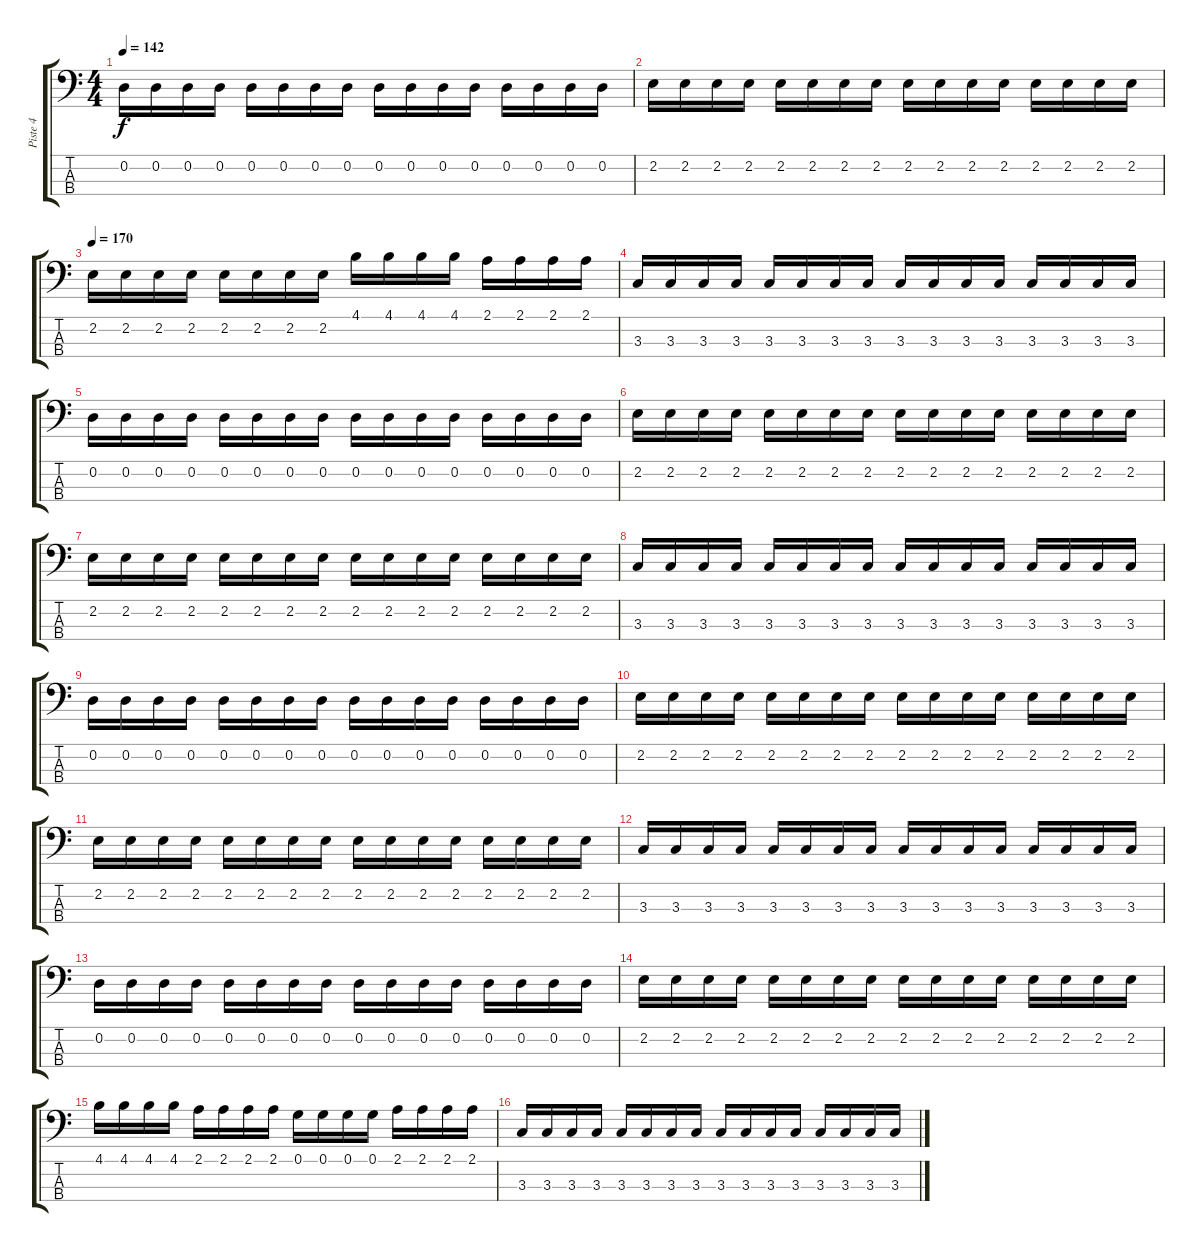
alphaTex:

\track ("Piste 4" "Piste 4") {instrument electricbassfinger}
\staff {score tabs}
\tuning (G2 D2 A1 E1) {hide}
\ts (4 4)
\tempo 142
\clef f4
\ks c
0.2.16{dy f} 0.2.16 0.2.16 0.2.16 0.2.16 0.2.16 0.2.16 0.2.16 0.2.16 0.2.16 0.2.16 0.2.16 0.2.16 0.2.16 0.2.16 0.2.16 |
2.2.16 2.2.16 2.2.16 2.2.16 2.2.16 2.2.16 2.2.16 2.2.16 2.2.16 2.2.16 2.2.16 2.2.16 2.2.16 2.2.16 2.2.16 2.2.16 |
\tempo 170
2.2.16 2.2.16 2.2.16 2.2.16 2.2.16 2.2.16 2.2.16 2.2.16 4.1.16 4.1.16 4.1.16 4.1.16 2.1.16 2.1.16 2.1.16 2.1.16 |
3.3.16 3.3.16 3.3.16 3.3.16 3.3.16 3.3.16 3.3.16 3.3.16 3.3.16 3.3.16 3.3.16 3.3.16 3.3.16 3.3.16 3.3.16 3.3.16 |
0.2.16 0.2.16 0.2.16 0.2.16 0.2.16 0.2.16 0.2.16 0.2.16 0.2.16 0.2.16 0.2.16 0.2.16 0.2.16 0.2.16 0.2.16 0.2.16 |
2.2.16 2.2.16 2.2.16 2.2.16 2.2.16 2.2.16 2.2.16 2.2.16 2.2.16 2.2.16 2.2.16 2.2.16 2.2.16 2.2.16 2.2.16 2.2.16 |
2.2.16 2.2.16 2.2.16 2.2.16 2.2.16 2.2.16 2.2.16 2.2.16 2.2.16 2.2.16 2.2.16 2.2.16 2.2.16 2.2.16 2.2.16 2.2.16 |
3.3.16 3.3.16 3.3.16 3.3.16 3.3.16 3.3.16 3.3.16 3.3.16 3.3.16 3.3.16 3.3.16 3.3.16 3.3.16 3.3.16 3.3.16 3.3.16 |
0.2.16 0.2.16 0.2.16 0.2.16 0.2.16 0.2.16 0.2.16 0.2.16 0.2.16 0.2.16 0.2.16 0.2.16 0.2.16 0.2.16 0.2.16 0.2.16 |
2.2.16 2.2.16 2.2.16 2.2.16 2.2.16 2.2.16 2.2.16 2.2.16 2.2.16 2.2.16 2.2.16 2.2.16 2.2.16 2.2.16 2.2.16 2.2.16 |
2.2.16 2.2.16 2.2.16 2.2.16 2.2.16 2.2.16 2.2.16 2.2.16 2.2.16 2.2.16 2.2.16 2.2.16 2.2.16 2.2.16 2.2.16 2.2.16 |
3.3.16 3.3.16 3.3.16 3.3.16 3.3.16 3.3.16 3.3.16 3.3.16 3.3.16 3.3.16 3.3.16 3.3.16 3.3.16 3.3.16 3.3.16 3.3.16 |
0.2.16 0.2.16 0.2.16 0.2.16 0.2.16 0.2.16 0.2.16 0.2.16 0.2.16 0.2.16 0.2.16 0.2.16 0.2.16 0.2.16 0.2.16 0.2.16 |
2.2.16 2.2.16 2.2.16 2.2.16 2.2.16 2.2.16 2.2.16 2.2.16 2.2.16 2.2.16 2.2.16 2.2.16 2.2.16 2.2.16 2.2.16 2.2.16 |
4.1.16 4.1.16 4.1.16 4.1.16 2.1.16 2.1.16 2.1.16 2.1.16 0.1.16 0.1.16 0.1.16 0.1.16 2.1.16 2.1.16 2.1.16 2.1.16 |
3.3.16 3.3.16 3.3.16 3.3.16 3.3.16 3.3.16 3.3.16 3.3.16 3.3.16 3.3.16 3.3.16 3.3.16 3.3.16 3.3.16 3.3.16 3.3.16
